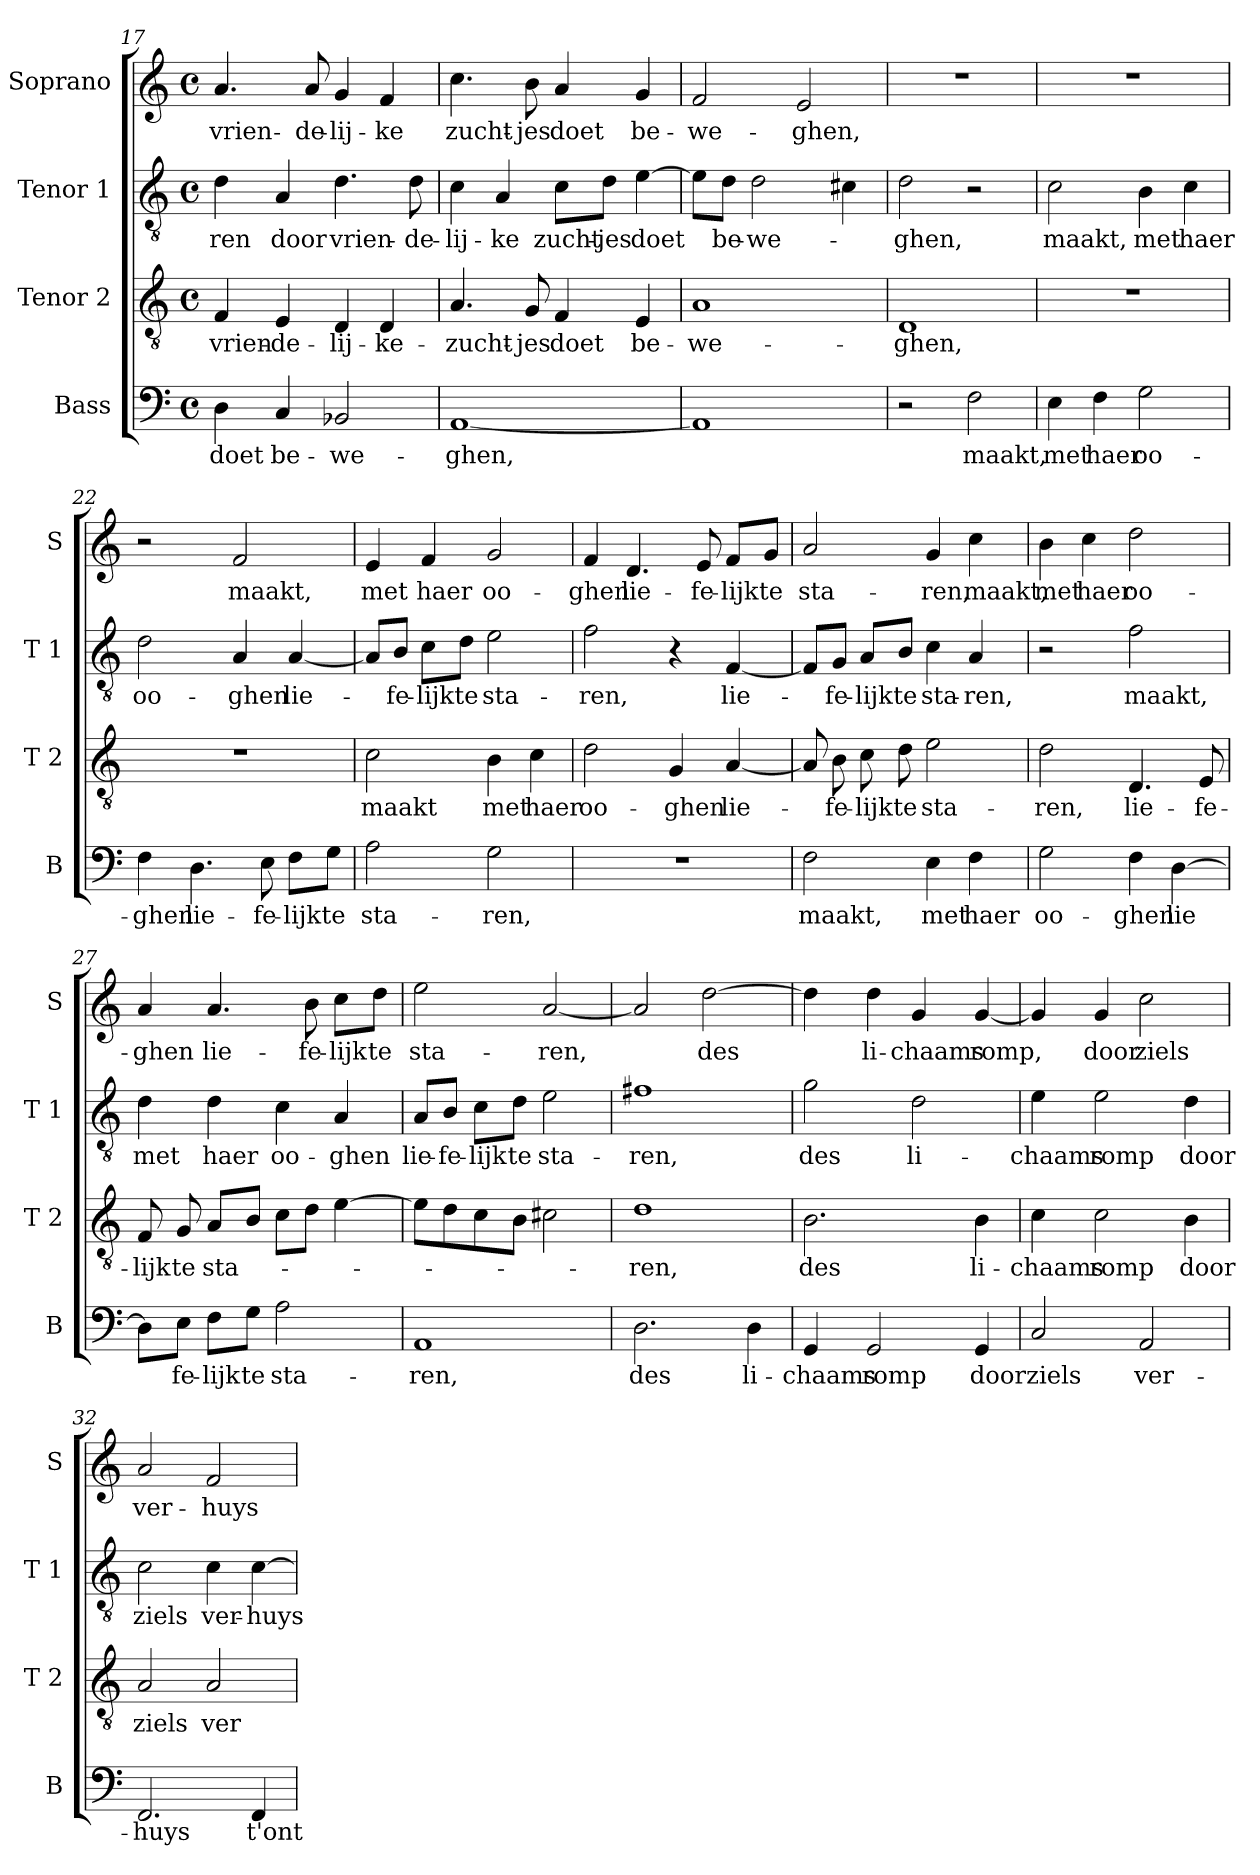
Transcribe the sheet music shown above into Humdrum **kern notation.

**kern	**text	**kern	**text	**kern	**text	**kern	**text
*part4	*part4	*part3	*part3	*part2	*part2	*part1	*part1
*staff4	*staff4	*staff3	*staff3	*staff2	*staff2	*staff1	*staff1
*I"Bass	*	*I"Tenor 2	*	*I"Tenor 1	*	*I"Soprano	*
*I'B	*	*I'T 2	*	*I'T 1	*	*I'S	*
*clefF4	*	*clefGv2	*	*clefGv2	*	*clefG2	*
*k[]	*	*k[]	*	*k[]	*	*k[]	*
*C:	*	*C:	*	*C:	*	*C:	*
*M4/4	*	*M4/4	*	*M4/4	*	*M4/4	*
*met(c)	*	*met(c)	*	*met(c)	*	*met(c)	*
=17	=17	=17	=17	=17	=17	=17	=17
4D\	doet	4F/	vrien-	4d\	-ren	4.a/	vrien-
4C/	be-	4E/	-de-	4A/	door	.	.
.	.	.	.	.	.	8a/	-de-
2BB-X/	-we-	4D/	-lij-	4.d\	vrien-	4g/	-lij-
.	.	4D/	-ke-	.	.	4f/	-ke
.	.	.	.	8d\	-de-	.	.
!!LO:PB:g=z
=18	=18	=18	=18	=18	=18	=18	=18
[1AA	-ghen,	4.A/	-zucht-	4c\	-lij-	4.cc\	zucht-
.	.	.	.	4A/	-ke	.	.
.	.	8G/	-jes	.	.	8b\	-jes
.	.	4F/	doet	8c\L	zucht-	4a/	doet
.	.	.	.	8d\J	-jes	.	.
.	.	4E/	be-	[4e\	doet	4g/	be-
=19	=19	=19	=19	=19	=19	=19	=19
1AA]	.	1A	-we-	8e\L]	.	2f/	-we-
.	.	.	.	8d\J	be-	.	.
.	.	.	.	2d\	-we-	.	.
.	.	.	.	.	.	2e/	-ghen,
.	.	.	.	4c#X\	.	.	.
=20	=20	=20	=20	=20	=20	=20	=20
2r	.	1D	-ghen,	2d\	-ghen,	1r	.
2F\	maakt,	.	.	2r	.	.	.
=21	=21	=21	=21	=21	=21	=21	=21
4E\	met	1r	.	2c\	maakt,	1r	.
4F\	haer	.	.	.	.	.	.
2G\	oo-	.	.	4B\	met	.	.
.	.	.	.	4c\	haer	.	.
=22	=22	=22	=22	=22	=22	=22	=22
4F\	-ghen	1r	.	2d\	oo-	2r	.
4.D\	lie-	.	.	.	.	.	.
.	.	.	.	4A/	-ghen	2f/	maakt,
8E\	-fe-	.	.	.	.	.	.
8F\L	-lijk	.	.	[4A/	lie-	.	.
8G\J	te	.	.	.	.	.	.
!!LO:LB:g=z
=23	=23	=23	=23	=23	=23	=23	=23
2A\	sta-	2c\	maakt	8A/L]	.	4e/	met
.	.	.	.	8B/J	-fe-	.	.
.	.	.	.	8c\L	-lijk	4f/	haer
.	.	.	.	8d\J	te	.	.
2G\	-ren,	4B\	met	2e\	sta-	2g/	oo-
.	.	4c\	haer	.	.	.	.
=24	=24	=24	=24	=24	=24	=24	=24
1r	.	2d\	oo-	2f\	-ren,	4f/	-ghen
.	.	.	.	.	.	4.d/	lie-
.	.	4G/	-ghen	4r	.	.	.
.	.	.	.	.	.	8e/	-fe-
.	.	[4A/	lie-	[4F/	lie-	8f/L	-lijk
.	.	.	.	.	.	8g/J	te
=25	=25	=25	=25	=25	=25	=25	=25
2F\	maakt,	8A/]	.	8F/L]	.	2a/	sta-
.	.	8B\	-fe-	8G/J	-fe-	.	.
.	.	8c\	-lijk	8A/L	-lijk	.	.
.	.	8d\	te	8B/J	te	.	.
4E\	met	2e\	sta-	4c\	sta-	4g/	-ren,
4F\	haer	.	.	4A/	-ren,	4cc\	maakt,
=26	=26	=26	=26	=26	=26	=26	=26
2G\	oo-	2d\	-ren,	2r	.	4b\	met
.	.	.	.	.	.	4cc\	haer
4F\	-ghen	4.D/	lie-	2f\	maakt,	2dd\	oo-
[4D\	lie	.	.	.	.	.	.
.	.	8E/	-fe-	.	.	.	.
!!LO:LB:g=z
=27	=27	=27	=27	=27	=27	=27	=27
8D\L]	.	8F/	-lijk	4d\	met	4a/	-ghen
8E\J	fe-	8G/	te	.	.	.	.
8F\L	-lijk	8A/L	sta-	4d\	haer	4.a/	lie-
8G\J	te	8B/J	.	.	.	.	.
2A\	sta-	8c\L	.	4c\	oo-	.	.
.	.	8d\J	.	.	.	8b\	-fe-
.	.	[4e\	.	4A/	-ghen	8cc\L	-lijk
.	.	.	.	.	.	8dd\J	te
=28	=28	=28	=28	=28	=28	=28	=28
1AA	-ren,	8e\L]	.	8A/L	lie-	2ee\	sta-
.	.	8d\	.	8B/J	-fe-	.	.
.	.	8c\	.	8c\L	-lijk	.	.
.	.	8B\J	.	8d\J	te	.	.
.	.	2c#X\	.	2e\	sta-	[2a/	-ren,
=29	=29	=29	=29	=29	=29	=29	=29
2.D\	des	1d	-ren,	1f#X	-ren,	2a/]	.
.	.	.	.	.	.	[2dd\	des
4D\	li-	.	.	.	.	.	.
=30	=30	=30	=30	=30	=30	=30	=30
4GG/	-chaams	2.B\	des	2g\	des	4dd\]	.
2GG/	romp	.	.	.	.	4dd\	li-
.	.	.	.	2d\	li-	4g/	-chaams
4GG/	door	4B\	li-	.	.	[4g/	romp,
!!LO:LB:g=z
=31	=31	=31	=31	=31	=31	=31	=31
2C/	ziels	4c\	-chaams	4e\	-chaams	4g/]	.
.	.	2c\	romp	2e\	romp	4g/	door
2AA/	ver-	.	.	.	.	2cc\	ziels
.	.	4B\	door	4d\	door	.	.
=32	=32	=32	=32	=32	=32	=32	=32
2.FF/	-huys	2A/	ziels	2c\	ziels	2a/	ver-
.	.	2A/	ver-	4c\	ver-	2f/	-huys
4FF/	t'ont-	.	.	[4c\	-huys	.	.
=	=	=	=	=	=	=	=
*-	*-	*-	*-	*-	*-	*-	*-
